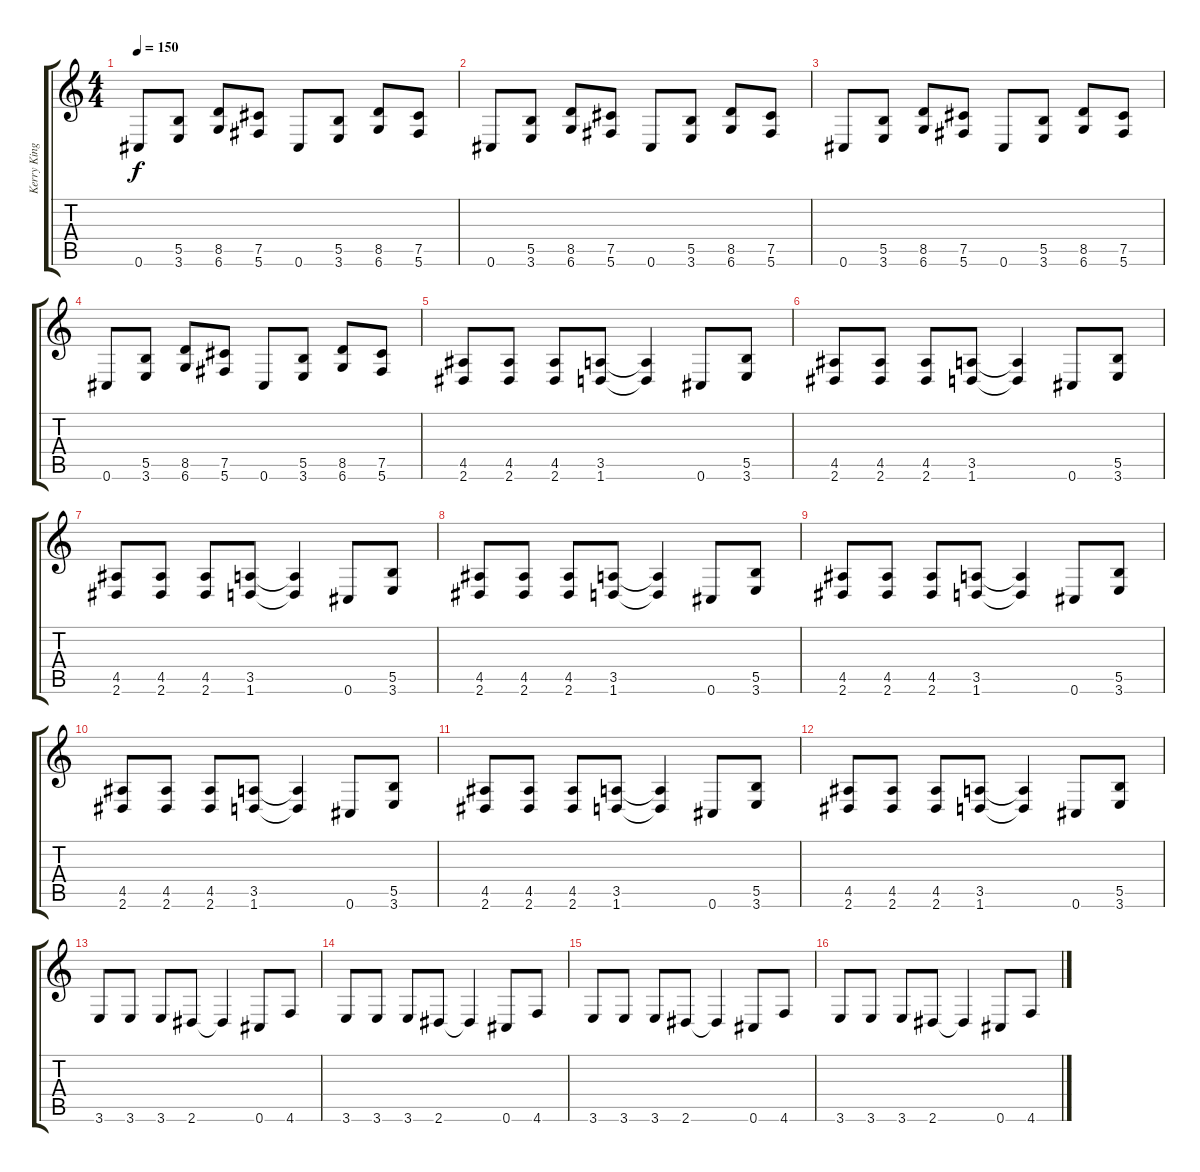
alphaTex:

\track ("Kerry King" "Kerry King") {instrument distortionguitar}
\staff {score tabs}
\tuning (Db4 Ab3 E3 B2 Gb2 Db2) {hide}
\ts (4 4)
\tempo 150
\clef g2
\ks c
0.6.8{dy f} (5.5 3.6).8 (8.5 6.6).8 (7.5 5.6).8 0.6.8 (5.5 3.6).8 (8.5 6.6).8 (7.5 5.6).8 |
0.6.8 (5.5 3.6).8 (8.5 6.6).8 (7.5 5.6).8 0.6.8 (5.5 3.6).8 (8.5 6.6).8 (7.5 5.6).8 |
0.6.8 (5.5 3.6).8 (8.5 6.6).8 (7.5 5.6).8 0.6.8 (5.5 3.6).8 (8.5 6.6).8 (7.5 5.6).8 |
0.6.8 (5.5 3.6).8 (8.5 6.6).8 (7.5 5.6).8 0.6.8 (5.5 3.6).8 (8.5 6.6).8 (7.5 5.6).8 |
(4.5 2.6).8 (4.5 2.6).8 (4.5 2.6).8 (3.5 1.6).8 (3.5{t} 1.6{t}).4 0.6.8 (5.5 3.6).8 |
(4.5 2.6).8 (4.5 2.6).8 (4.5 2.6).8 (3.5 1.6).8 (3.5{t} 1.6{t}).4 0.6.8 (5.5 3.6).8 |
(4.5 2.6).8 (4.5 2.6).8 (4.5 2.6).8 (3.5 1.6).8 (3.5{t} 1.6{t}).4 0.6.8 (5.5 3.6).8 |
(4.5 2.6).8 (4.5 2.6).8 (4.5 2.6).8 (3.5 1.6).8 (3.5{t} 1.6{t}).4 0.6.8 (5.5 3.6).8 |
(4.5 2.6).8 (4.5 2.6).8 (4.5 2.6).8 (3.5 1.6).8 (3.5{t} 1.6{t}).4 0.6.8 (5.5 3.6).8 |
(4.5 2.6).8 (4.5 2.6).8 (4.5 2.6).8 (3.5 1.6).8 (3.5{t} 1.6{t}).4 0.6.8 (5.5 3.6).8 |
(4.5 2.6).8 (4.5 2.6).8 (4.5 2.6).8 (3.5 1.6).8 (3.5{t} 1.6{t}).4 0.6.8 (5.5 3.6).8 |
(4.5 2.6).8 (4.5 2.6).8 (4.5 2.6).8 (3.5 1.6).8 (3.5{t} 1.6{t}).4 0.6.8 (5.5 3.6).8 |
3.6.8 3.6.8 3.6.8 2.6.8 2.6{t}.4 0.6.8 4.6.8 |
3.6.8 3.6.8 3.6.8 2.6.8 2.6{t}.4 0.6.8 4.6.8 |
3.6.8 3.6.8 3.6.8 2.6.8 2.6{t}.4 0.6.8 4.6.8 |
3.6.8 3.6.8 3.6.8 2.6.8 2.6{t}.4 0.6.8 4.6.8
